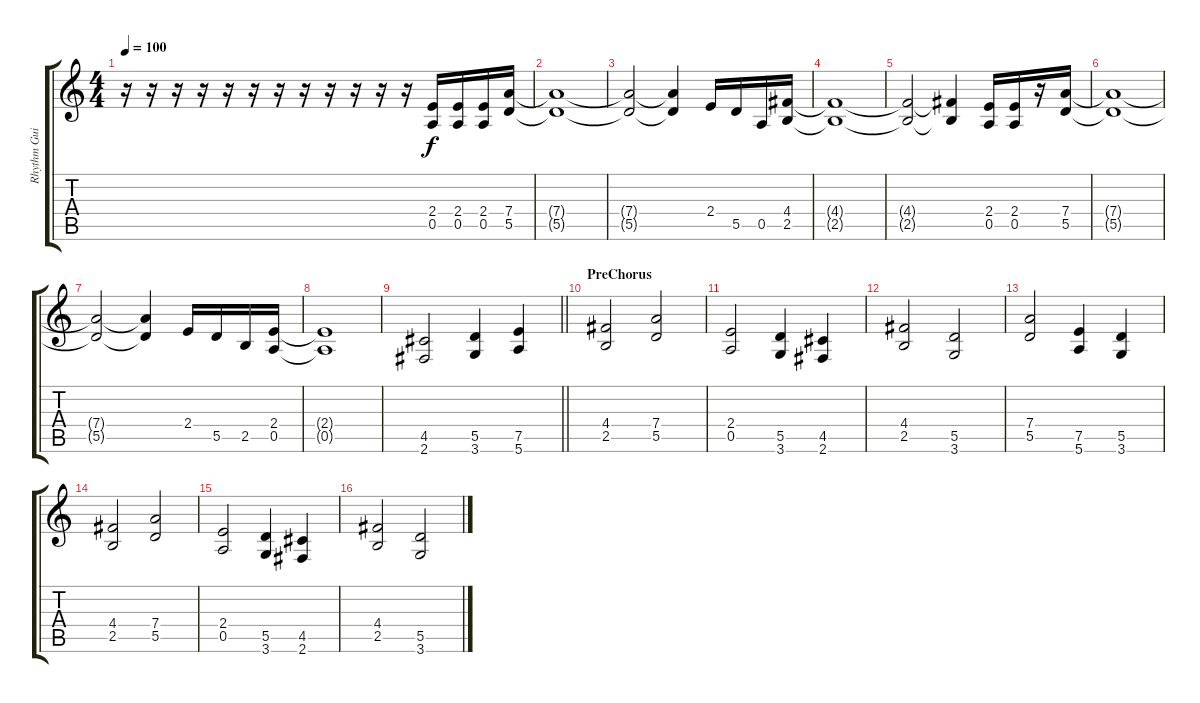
\track ("Rhythm Guitar" "Rhythm Gui") {instrument distortionguitar}
\staff {score tabs}
\tuning (E4 B3 G3 D3 A2 E2) {hide}
\ts (4 4)
\tempo 100
\clef g2
\ks c
r.16{dy f} r.16 r.16 r.16 r.16 r.16 r.16 r.16 r.16 r.16 r.16 r.16 (2.4 0.5).16 (2.4 0.5).16 (2.4 0.5).16 (7.4 5.5).16 |
(7.4{t} 5.5{t}).1 |
(7.4{t} 5.5{t}).2 (7.4{t} 5.5{t}).4 2.4.16 5.5.16 0.5.16 (4.4 2.5).16 |
(4.4{t} 2.5{t}).1 |
(4.4{t} 2.5{t}).2 (4.4{t} 2.5{t}).4 (2.4 0.5).16 (2.4 0.5).16 r.16 (7.4 5.5).16 |
(7.4{t} 5.5{t}).1 |
(7.4{t} 5.5{t}).2 (7.4{t} 5.5{t}).4 2.4.16 5.5.16 2.5.16 (2.4 0.5).16 |
(2.4{t} 0.5{t}).1 |
\barLineRight lightlight
(4.5 2.6).2 (5.5 3.6).4 (7.5 5.6).4 |
\section ("" "PreChorus")
(4.4 2.5).2 (7.4 5.5).2 |
(2.4 0.5).2 (5.5 3.6).4 (4.5 2.6).4 |
(4.4 2.5).2 (5.5 3.6).2 |
(7.4 5.5).2 (7.5 5.6).4 (5.5 3.6).4 |
(4.4 2.5).2 (7.4 5.5).2 |
(2.4 0.5).2 (5.5 3.6).4 (4.5 2.6).4 |
(4.4 2.5).2 (5.5 3.6).2
